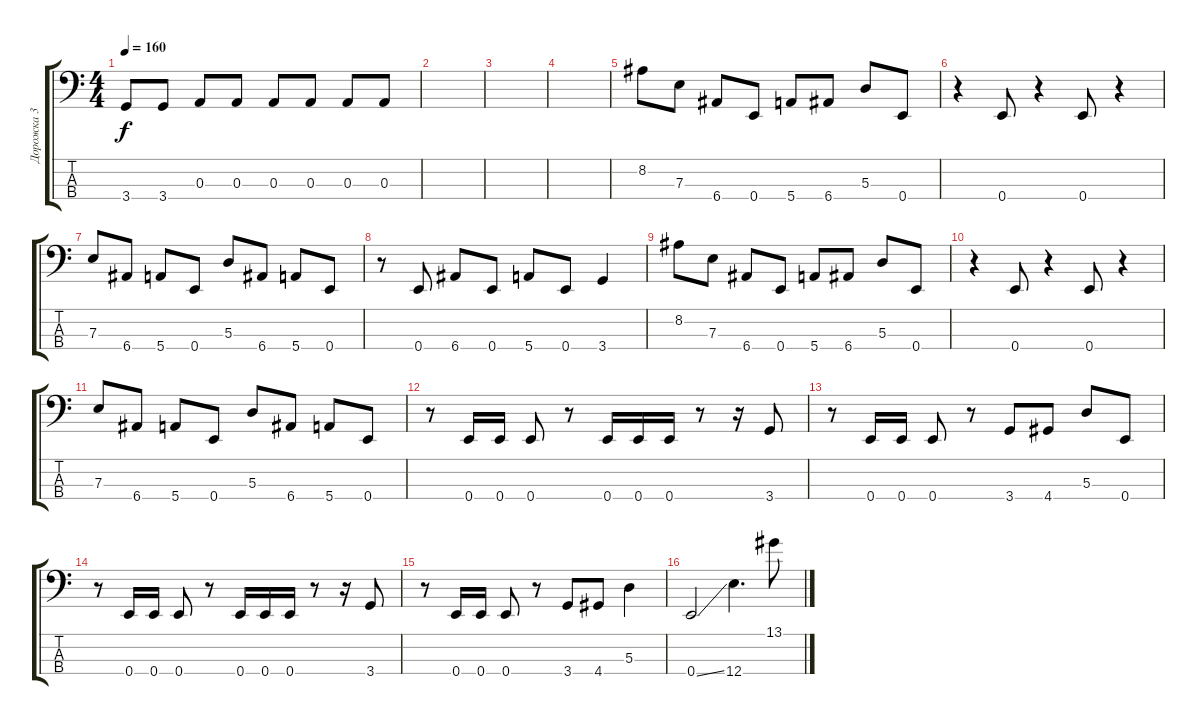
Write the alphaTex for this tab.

\track ("Дорожка 3" "Дорожка 3") {instrument electricbassfinger}
\staff {score tabs}
\tuning (G2 D2 A1 E1) {hide}
\ts (4 4)
\tempo 160
\clef f4
\ks c
3.4.8{dy f} 3.4.8 0.3.8 0.3.8 0.3.8 0.3.8 0.3.8 0.3.8 |
|
|
|
8.2.8 7.3.8 6.4.8 0.4.8 5.4.8 6.4.8 5.3.8 0.4.8 |
r.4 0.4.8 r.4 0.4.8 r.4 |
7.3.8 6.4.8 5.4.8 0.4.8 5.3.8 6.4.8 5.4.8 0.4.8 |
r.8 0.4.8 6.4.8 0.4.8 5.4.8 0.4.8 3.4.4 |
8.2.8 7.3.8 6.4.8 0.4.8 5.4.8 6.4.8 5.3.8 0.4.8 |
r.4 0.4.8 r.4 0.4.8 r.4 |
7.3.8 6.4.8 5.4.8 0.4.8 5.3.8 6.4.8 5.4.8 0.4.8 |
r.8 0.4.16 0.4.16 0.4.8 r.8 0.4.16 0.4.16 0.4.16 r.8 r.16 3.4.8 |
r.8 0.4.16 0.4.16 0.4.8 r.8 3.4.8 4.4.8 5.3.8 0.4.8 |
r.8 0.4.16 0.4.16 0.4.8 r.8 0.4.16 0.4.16 0.4.16 r.8 r.16 3.4.8 |
r.8 0.4.16 0.4.16 0.4.8 r.8 3.4.8 4.4.8 5.3.4 |
0.4{ss}.2 12.4.4{d} 13.1.8
